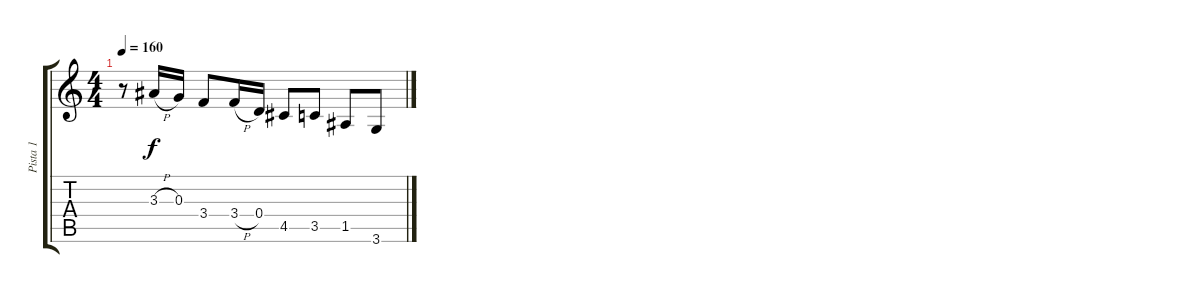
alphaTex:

\track ("Pista 1" "Pista 1") {instrument distortionguitar}
\staff {score tabs}
\tuning (E4 B3 G3 D3 A2 E2) {hide}
\ts (4 4)
\tempo 160
\clef g2
\ks c
r.8{dy f} 3.3{h}.16 0.3.16 3.4.8 3.4{h}.16 0.4.16 4.5.8 3.5.8 1.5.8 3.6.8
